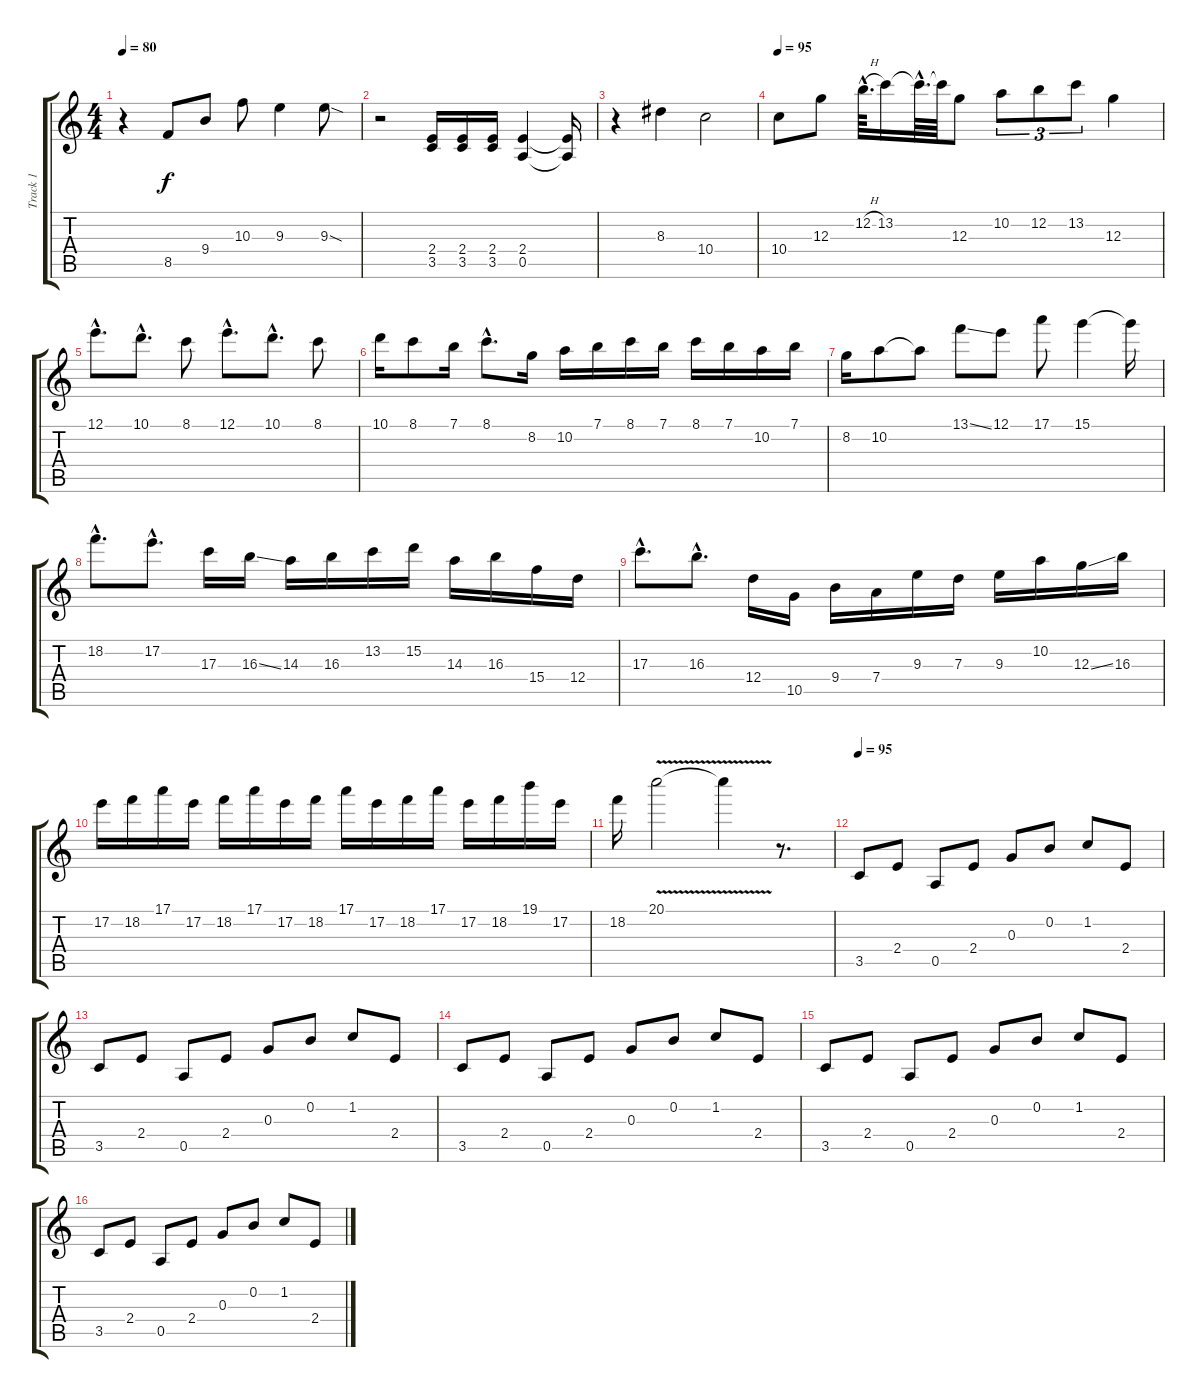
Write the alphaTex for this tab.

\track ("Track 1" "Track 1") {instrument electricguitarjazz}
\staff {score tabs}
\tuning (E4 B3 G3 D3 A2 E2) {hide}
\ts (4 4)
\tempo 80
\clef g2
\ks c
r.4{dy f} 8.5.8 9.4.8 10.3.8 9.3.4 9.3{sod}.8 |
r.2 (2.4 3.5).16 (2.4 3.5).16 (2.4 3.5).16 (2.4 0.5).4 (2.4{t} 0.5{t}).16 |
r.4 8.3.4 10.4.2 |
\tempo 95
10.4.8{volume 12} 12.3.8 12.2{h hac}.64{d} 13.2.16 13.2{hac t}.64{d} 13.2{t}.64 12.3.8 10.2.8{tu (3 2)} 12.2.8{tu (3 2)} 13.2.8{tu (3 2)} 12.3.4 |
12.1{hac}.8{d} 10.1{hac}.8{d} 8.1.8 12.1{hac}.8{d} 10.1{hac}.8{d} 8.1.8 |
10.1.16 8.1.8 7.1.16 8.1{hac}.8{d} 8.2.16 10.2.16 7.1.16 8.1.16 7.1.16 8.1.16 7.1.16 10.2.16 7.1.16 |
8.2.16 10.2.8 10.2{t}.8 13.1{ss}.8 12.1.8 17.1.8 15.1.4 15.1{t}.16 |
18.2{hac}.8{d} 17.2{hac}.8{d} 17.3.16 16.3{ss}.16 14.3.16 16.3.16 13.2.16 15.2.16 14.3.16 16.3.16 15.4.16 12.4.16 |
17.3{hac}.8{d} 16.3{hac}.8{d} 12.4.16 10.5.16 9.4.16 7.4.16 9.3.16 7.3.16 9.3.16 10.2.16 12.3{ss}.16 16.3.16 |
17.2.16 18.2.16 17.1.16 17.2.16 18.2.16 17.1.16 17.2.16 18.2.16 17.1.16 17.2.16 18.2.16 17.1.16 17.2.16 18.2.16 19.1.16 17.2.16 |
18.2.16 20.1{v}.2 20.1{t}.4 r.8{d} |
\tempo 95
3.5.8{volume 12} 2.4.8 0.5.8 2.4.8 0.3.8 0.2.8 1.2.8 2.4.8 |
3.5.8 2.4.8 0.5.8 2.4.8 0.3.8 0.2.8 1.2.8 2.4.8 |
3.5.8 2.4.8 0.5.8 2.4.8 0.3.8 0.2.8 1.2.8 2.4.8 |
3.5.8 2.4.8 0.5.8 2.4.8 0.3.8 0.2.8 1.2.8 2.4.8 |
3.5.8 2.4.8 0.5.8 2.4.8 0.3.8 0.2.8 1.2.8 2.4.8
